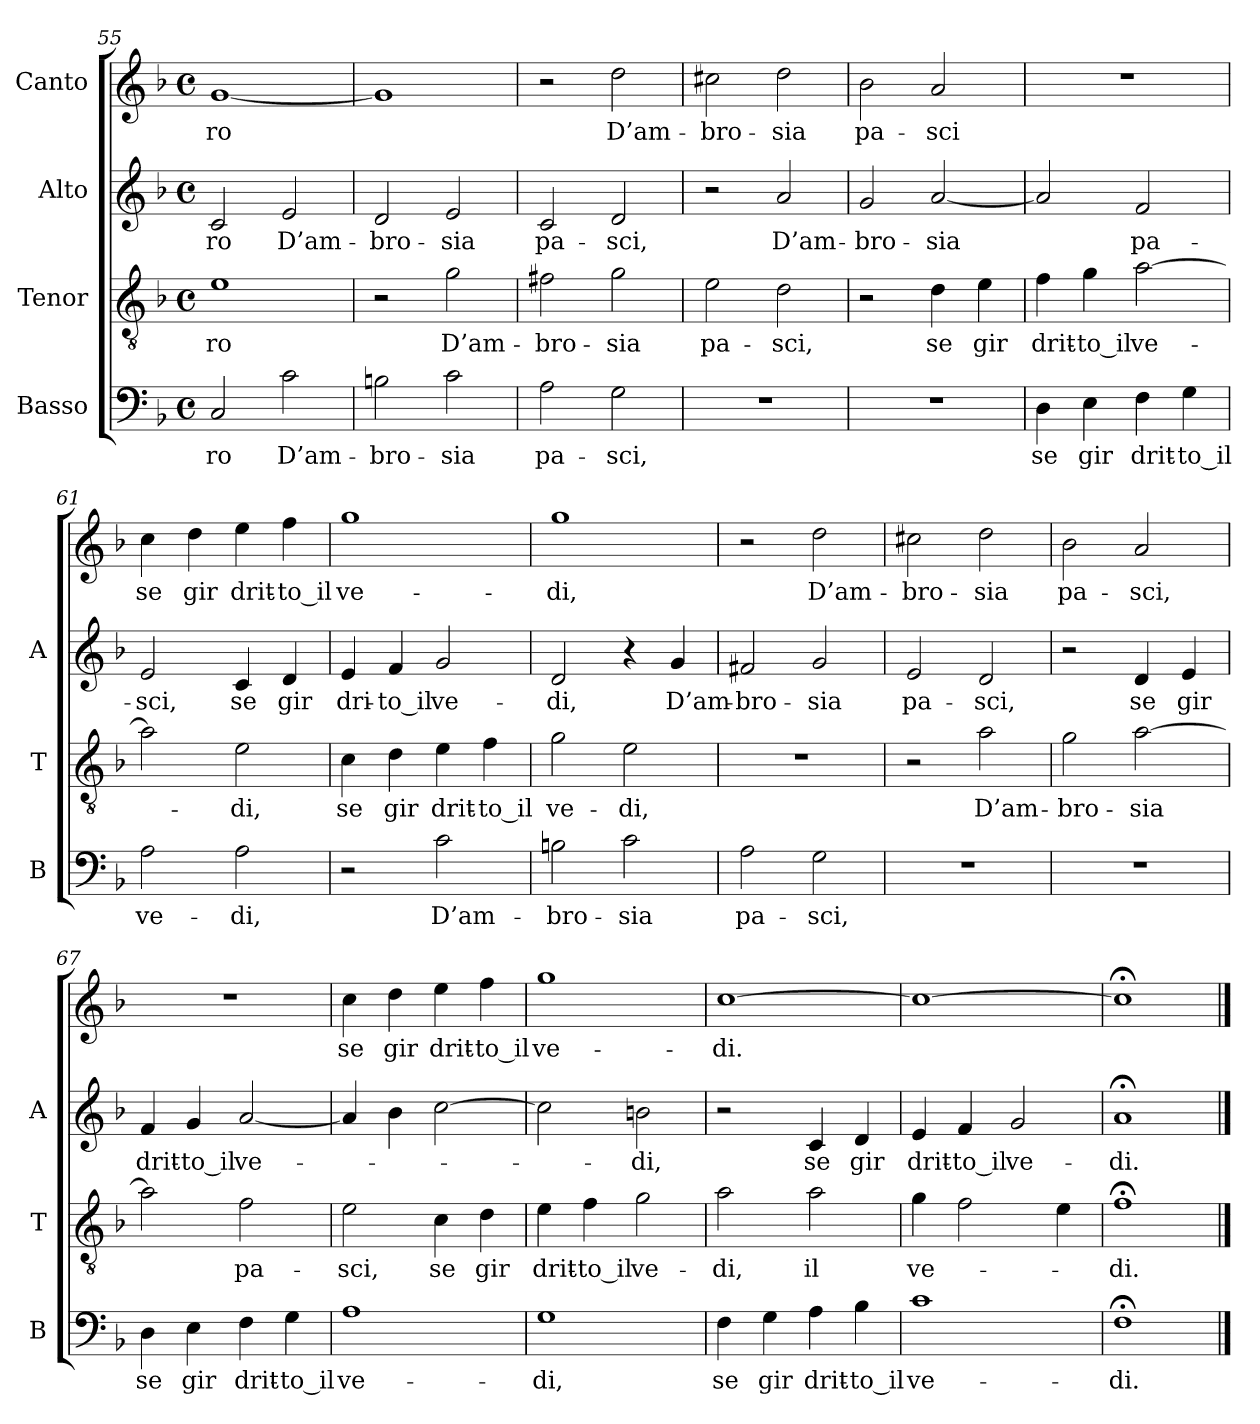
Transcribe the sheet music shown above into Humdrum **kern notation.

**kern	**text	**kern	**text	**kern	**text	**kern	**text
*part4	*part4	*part3	*part3	*part2	*part2	*part1	*part1
*staff4	*staff4	*staff3	*staff3	*staff2	*staff2	*staff1	*staff1
*I"Basso	*	*I"Tenor	*	*I"Alto	*	*I"Canto	*
*I'B	*	*I'T	*	*I'A	*	*	*
*clefF4	*	*clefGv2	*	*clefG2	*	*clefG2	*
*k[b-]	*	*k[b-]	*	*k[b-]	*	*k[b-]	*
*F:	*	*F:	*	*F:	*	*F:	*
*M4/4	*	*M4/4	*	*M4/4	*	*M4/4	*
*met(c)	*	*met(c)	*	*met(c)	*	*met(c)	*
=55	=55	=55	=55	=55	=55	=55	=55
2C	-ro	1e	-ro	2c	-ro	[1g	-ro
2c	D’am-	.	.	2e	D’am-	.	.
=56	=56	=56	=56	=56	=56	=56	=56
2Bn	bro-	2r	.	2d	bro-	1g]	.
2c	-sia	2g	D’am-	2e	-sia	.	.
=57	=57	=57	=57	=57	=57	=57	=57
2A	pa-	2f#X	bro-	2c	pa-	2r	.
2G	-sci,	2g	-sia	2d	-sci,	2dd	D’am-
=58	=58	=58	=58	=58	=58	=58	=58
1r	.	2e	pa-	2r	.	2cc#X	bro-
.	.	2d	-sci,	2a	D’am-	2dd	-sia
=59	=59	=59	=59	=59	=59	=59	=59
1r	.	2r	.	2g	bro-	2b-	pa-
.	.	4d	-se	[2a	-sia	2a	-sci
.	.	4e	-gir	.	.	.	.
=60	=60	=60	=60	=60	=60	=60	=60
4D	-se	4f	drit-	2a]	.	1r	.
4E	-gir	4g	-to_il	.	.	.	.
4F	drit-	[2a	ve-	2f	pa-	.	.
4G	-to_il	.	.	.	.	.	.
=61	=61	=61	=61	=61	=61	=61	=61
2A	ve-	2a]	.	2e	-sci,	4cc	-se
.	.	.	.	.	.	4dd	-gir
2A	-di,	2e	-di,	4c	-se	4ee	drit-
.	.	.	.	4d	-gir	4ff	-to_il
=62	=62	=62	=62	=62	=62	=62	=62
2r	.	4c	-se	4e	dri-	1gg	ve-
.	.	4d	-gir	4f	-to_il	.	.
2c	D’am-	4e	drit-	2g	ve-	.	.
.	.	4f	-to_il	.	.	.	.
=63	=63	=63	=63	=63	=63	=63	=63
2Bn	bro-	2g	ve-	2d	-di,	1gg	-di,
2c	-sia	2e	-di,	4r	.	.	.
.	.	.	.	4g	D’am-	.	.
=64	=64	=64	=64	=64	=64	=64	=64
2A	pa-	1r	.	2f#X	bro-	2r	.
2G	-sci,	.	.	2g	-sia	2dd	D’am-
!!LO:PB:g=z
=65	=65	=65	=65	=65	=65	=65	=65
1r	.	2r	.	2e	pa-	2cc#X	bro-
.	.	2a	D’am-	2d	-sci,	2dd	-sia
=66	=66	=66	=66	=66	=66	=66	=66
1r	.	2g	bro-	2r	.	2b-	pa-
.	.	[2a	-sia	4d	-se	2a	-sci,
.	.	.	.	4e	-gir	.	.
=67	=67	=67	=67	=67	=67	=67	=67
4D	-se	2a]	.	4f	drit-	1r	.
4E	-gir	.	.	4g	-to_il	.	.
4F	drit-	2f	pa-	[2a	ve-	.	.
4G	-to_il	.	.	.	.	.	.
=68	=68	=68	=68	=68	=68	=68	=68
1A	ve-	2e	-sci,	4a]	.	4cc	-se
.	.	.	.	4b-	.	4dd	-gir
.	.	4c	-se	[2cc	.	4ee	drit-
.	.	4d	-gir	.	.	4ff	-to_il
=69	=69	=69	=69	=69	=69	=69	=69
1G	-di,	4e	drit-	2cc]	.	1gg	ve-
.	.	4f	-to_il	.	.	.	.
.	.	2g	ve-	2bn	-di,	.	.
=70	=70	=70	=70	=70	=70	=70	=70
4F	-se	2a	-di,	2r	.	[1cc	-di.
4G	-gir	.	.	.	.	.	.
4A	drit-	2a	-il	4c	-se	.	.
4B-	-to_il	.	.	4d	-gir	.	.
=71	=71	=71	=71	=71	=71	=71	=71
1c	ve-	4g	ve-	4e	drit-	1cc_	.
.	.	2f	.	4f	-to_il	.	.
.	.	.	.	2g	ve-	.	.
.	.	4e	.	.	.	.	.
=72	=72	=72	=72	=72	=72	=72	=72
1F;<	-di.	1f;<	-di.	1a;<	-di.	1cc;<]	.
==	==	==	==	==	==	==	==
*-	*-	*-	*-	*-	*-	*-	*-
